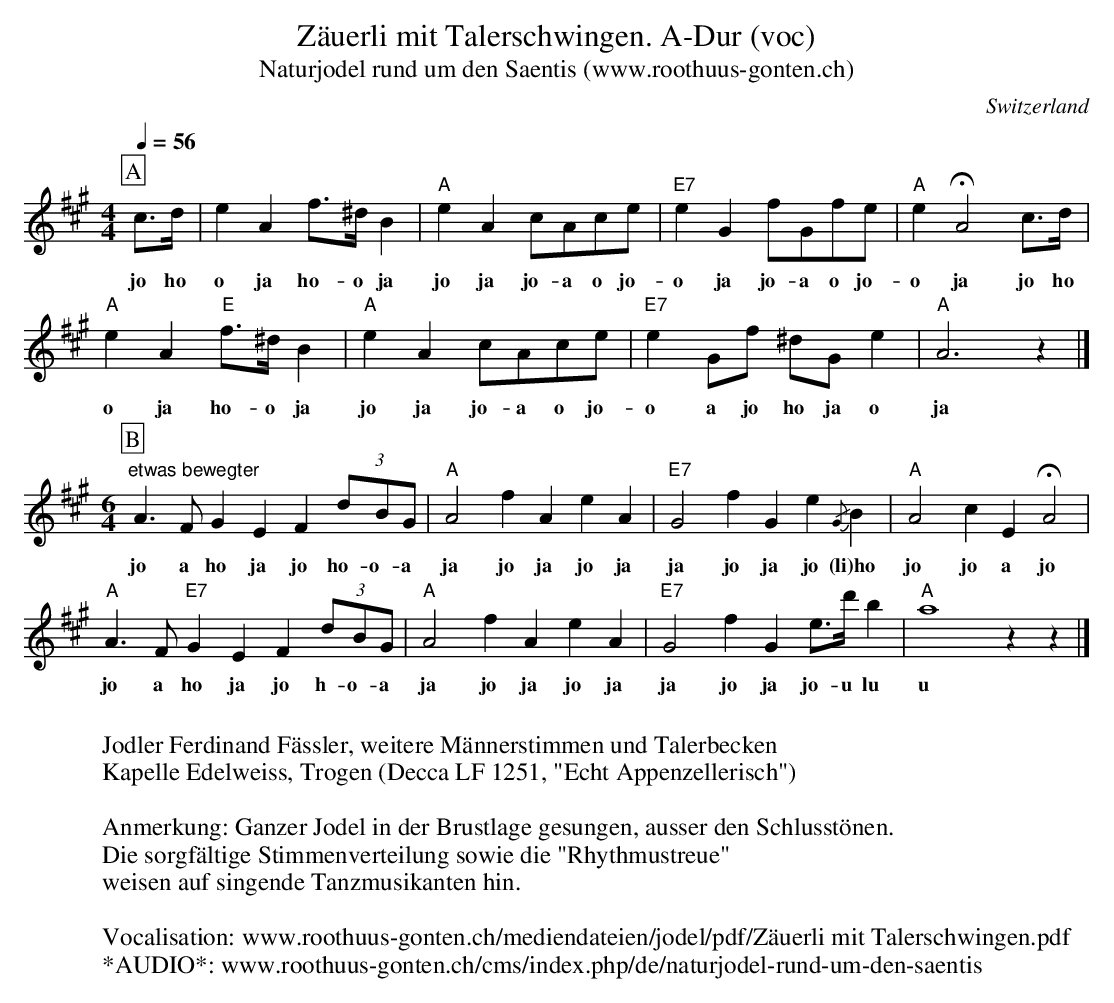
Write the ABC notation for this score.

X:1
T:Zäuerli mit Talerschwingen. A-Dur (voc)
T:Naturjodel rund um den Saentis (www.roothuus-gonten.ch)
Q:1/4=56
M:4/4
L:1/8
O:Switzerland
K:A major
[P:A] c>d | e2A2  f>^dB2 | "A"e2A2 cAce | "E7"e2G2 fGfe | "A"e2 !fermata!A4 c>d |
w: jo ho | o  ja ho-o ja jo ja jo-a o jo- o ja jo-a o  jo- o ja jo ho
"A"e2A2 "E"f>^d B2 | "A"e2A2 cAce | "E7"e2 Gf ^dG e2 | "A"A6z2 |]
w: o ja ho-o ja  jo ja jo-a o jo-  o a jo ho ja o ja
M:6/4
[P:B] "etwas bewegter" A3F G2 E2F2 (3dBG  | "A"A4f2A2 e2A2  | "E7"G4f2G2e2 {/G}B2 | "A"A4c2E2 !fermata!A4 |
w: jo a ho ja jo ho-o-a ja jo ja jo ja  ja jo ja jo (li)ho   jo jo a jo
"A"A3F "E7"G2E2F2 (3dBG | "A"A4 f2A2e2A2 | "E7"G4 f2G2 e>d'b2 | "A"a8 z2z2 |]
w: jo a ho ja jo  h-o-a  ja jo ja jo ja  ja jo ja jo-u lu u
W:
W:Jodler Ferdinand Fässler, weitere Männerstimmen und Talerbecken
W: Kapelle Edelweiss, Trogen (Decca LF 1251, "Echt Appenzellerisch")
W:
W:Anmerkung: Ganzer Jodel in der Brustlage gesungen, ausser den Schlusstönen.
W: Die sorgfältige Stimmenverteilung sowie die "Rhythmustreue"
W: weisen auf singende Tanzmusikanten hin.
W:
W:Vocalisation: www.roothuus-gonten.ch/mediendateien/jodel/pdf/Zäuerli mit Talerschwingen.pdf
W: *AUDIO*: www.roothuus-gonten.ch/cms/index.php/de/naturjodel-rund-um-den-saentis
